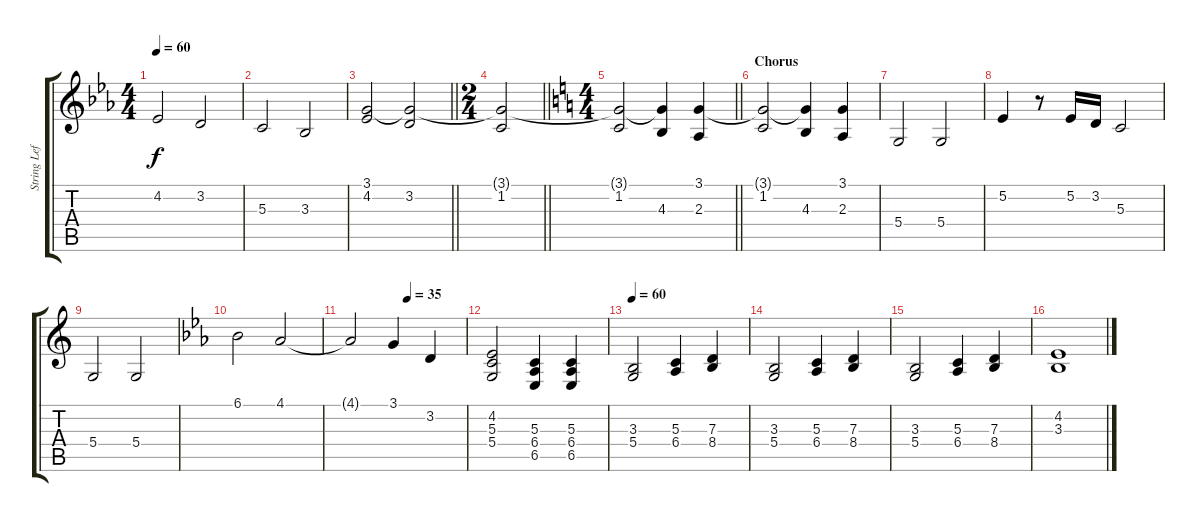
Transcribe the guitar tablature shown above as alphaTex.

\track ("String Left" "String Lef") {instrument synthstrings1}
\staff {score tabs}
\tuning (E4 B3 G3 D3 A2 E2) {hide}
\ts (4 4)
\tempo 60
\clef g2
\ks cminor
4.2.2{dy f} 3.2.2 |
5.3.2 3.3.2 |
\barLineRight lightlight
(3.1 4.2).2 (3.1{t} 3.2).2 |
\ts (2 4)
\barLineRight lightlight
(3.1{t} 1.2).2 |
\ts (4 4)
\barLineRight lightlight
\ks c
(3.1{t} 1.2).2 (3.1{t} 4.3).4 (3.1 2.3).4 |
\section ("" "Chorus")
(3.1{t} 1.2).2 (3.1{t} 4.3).4 (3.1 2.3).4 |
5.4.2 5.4.2 |
5.2.4 r.8 5.2.16 3.2.16 5.3.2 |
5.4.2 5.4.2 |
\ks cminor
6.1.2 4.1.2 |
\tempo (35 0.5)
4.1{t}.2 3.1.4 3.2.4 |
(4.2 5.3 5.4).2 (5.3 6.4 6.5).4 (5.3 6.4 6.5).4 |
\tempo 60
(3.3 5.4).2 (5.3 6.4).4 (7.3 8.4).4 |
(3.3 5.4).2 (5.3 6.4).4 (7.3 8.4).4 |
(3.3 5.4).2 (5.3 6.4).4 (7.3 8.4).4 |
(4.2 3.3).1
